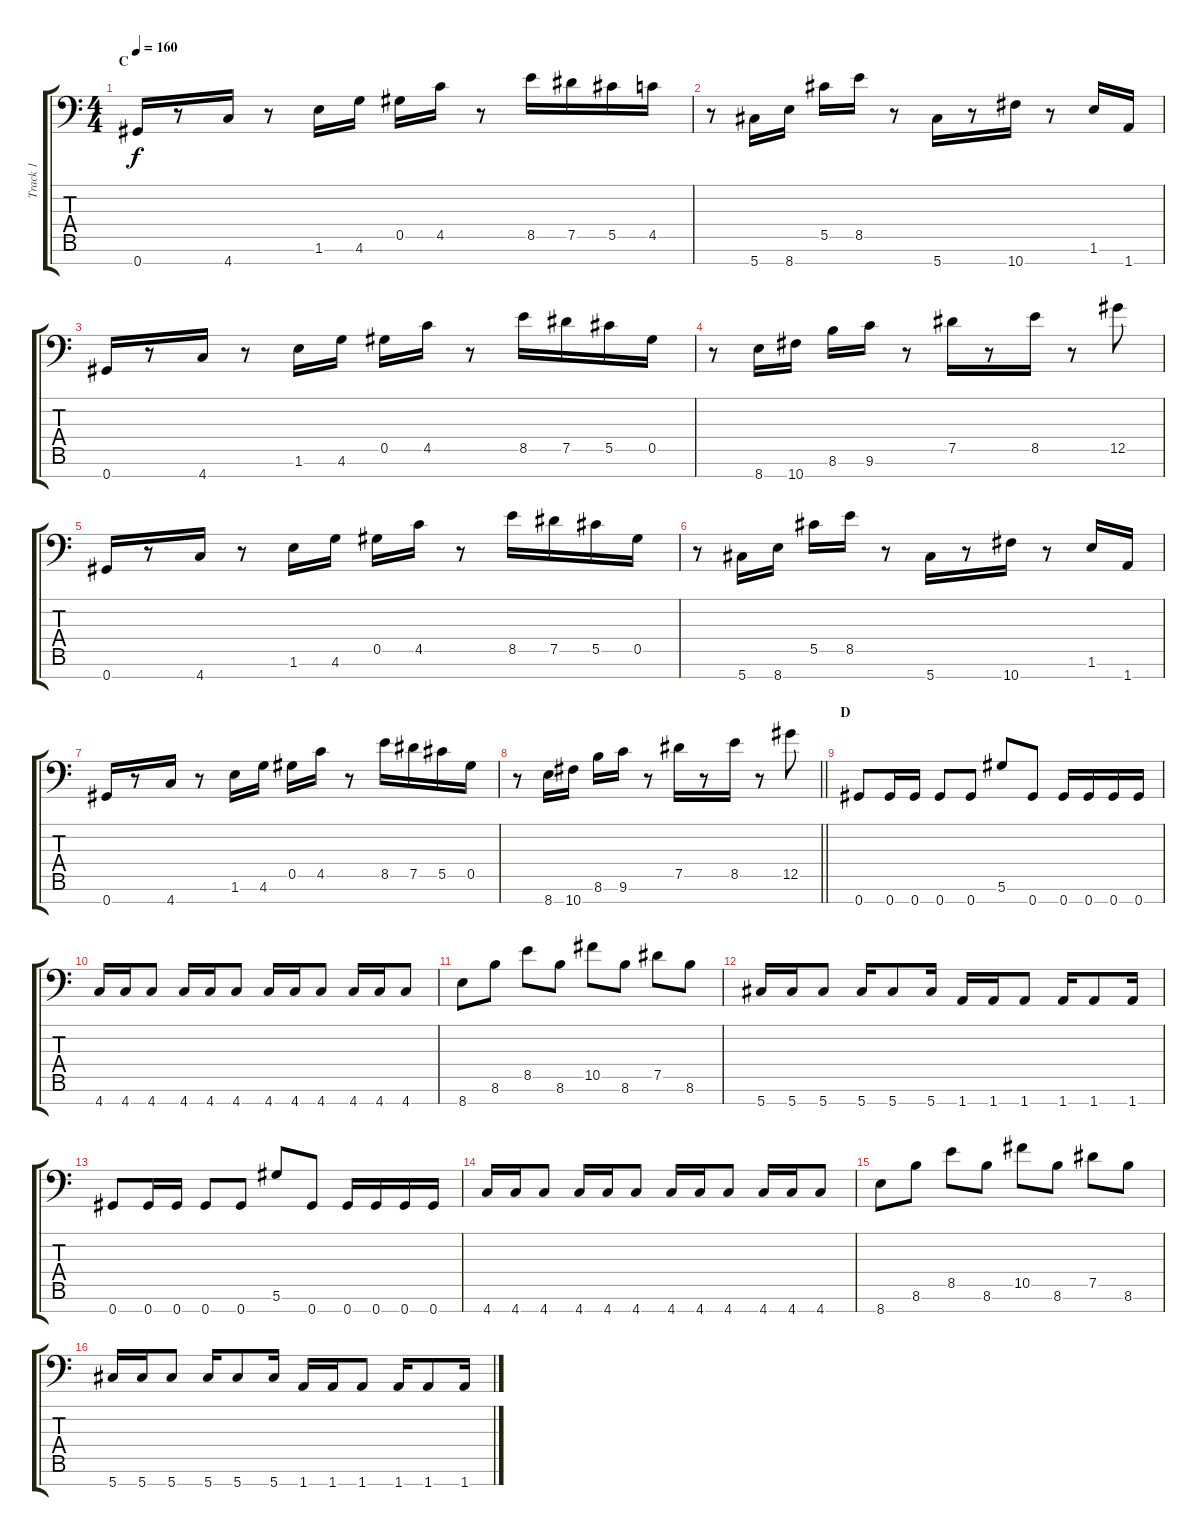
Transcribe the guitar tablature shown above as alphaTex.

\track ("Track 1" "Track 1") {instrument distortionguitar}
\staff {score tabs}
\tuning (Eb4 Bb3 Gb3 Db3 Ab2 Eb2 Ab1) {hide}
\ts (4 4)
\section ("" "C")
\tempo 160
\clef f4
\ks c
0.7.16{dy f} r.8 4.7.16 r.8 1.6.16 4.6.16 0.5.16 4.5.16 r.8 8.5.16 7.5.16 5.5.16 4.5.16 |
r.8 5.7.16 8.7.16 5.5.16 8.5.16 r.8 5.7.16 r.8 10.7.16 r.8 1.6.16 1.7.16 |
0.7.16 r.8 4.7.16 r.8 1.6.16 4.6.16 0.5.16 4.5.16 r.8 8.5.16 7.5.16 5.5.16 0.5.16 |
r.8 8.7.16 10.7.16 8.6.16 9.6.16 r.8 7.5.16 r.8 8.5.16 r.8 12.5.8 |
0.7.16 r.8 4.7.16 r.8 1.6.16 4.6.16 0.5.16 4.5.16 r.8 8.5.16 7.5.16 5.5.16 0.5.16 |
r.8 5.7.16 8.7.16 5.5.16 8.5.16 r.8 5.7.16 r.8 10.7.16 r.8 1.6.16 1.7.16 |
0.7.16 r.8 4.7.16 r.8 1.6.16 4.6.16 0.5.16 4.5.16 r.8 8.5.16 7.5.16 5.5.16 0.5.16 |
\barLineRight lightlight
r.8 8.7.16 10.7.16 8.6.16 9.6.16 r.8 7.5.16 r.8 8.5.16 r.8 12.5.8 |
\section ("" "D")
0.7.8 0.7.16 0.7.16 0.7.8 0.7.8 5.6.8 0.7.8 0.7.16 0.7.16 0.7.16 0.7.16 |
4.7.16 4.7.16 4.7.8 4.7.16 4.7.16 4.7.8 4.7.16 4.7.16 4.7.8 4.7.16 4.7.16 4.7.8 |
8.7.8 8.6.8 8.5.8 8.6.8 10.5.8 8.6.8 7.5.8 8.6.8 |
5.7.16 5.7.16 5.7.8 5.7.16 5.7.8 5.7.16 1.7.16 1.7.16 1.7.8 1.7.16 1.7.8 1.7.16 |
0.7.8 0.7.16 0.7.16 0.7.8 0.7.8 5.6.8 0.7.8 0.7.16 0.7.16 0.7.16 0.7.16 |
4.7.16 4.7.16 4.7.8 4.7.16 4.7.16 4.7.8 4.7.16 4.7.16 4.7.8 4.7.16 4.7.16 4.7.8 |
8.7.8 8.6.8 8.5.8 8.6.8 10.5.8 8.6.8 7.5.8 8.6.8 |
5.7.16 5.7.16 5.7.8 5.7.16 5.7.8 5.7.16 1.7.16 1.7.16 1.7.8 1.7.16 1.7.8 1.7.16
